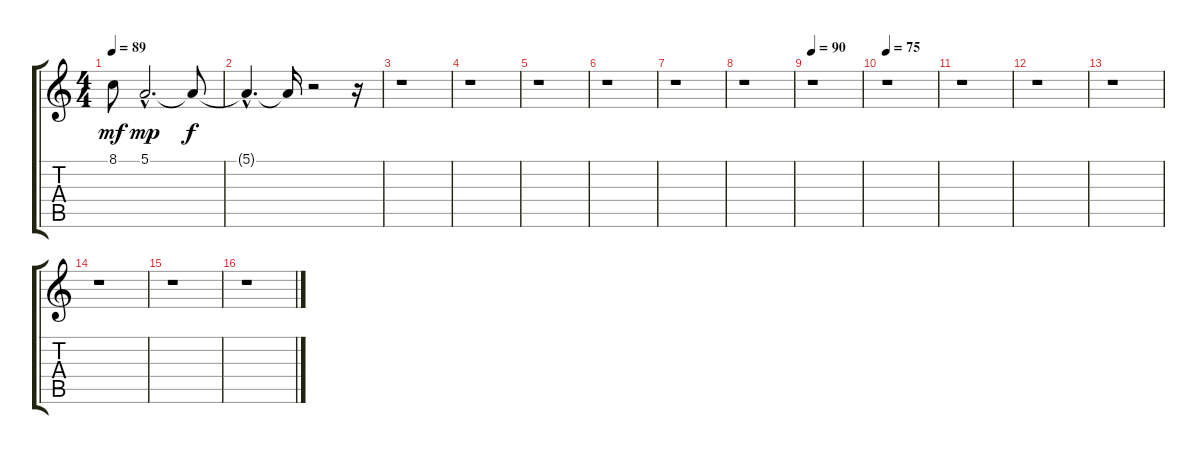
\track "" {instrument brightacousticpiano}
\staff {score tabs}
\tuning (E4 B3 G3 D3 A2 E2) {hide}
\ts (4 4)
\tempo 89
\clef g2
\ks c
8.1.8{dy mf} 5.1{hac}.2{d dy mp} 5.1{t}.8{dy f} |
5.1{hac t}.4{d} 5.1{t}.16 r.2 r.16 |
r.1 |
r.1 |
r.1 |
r.1 |
r.1 |
r.1 |
\tempo 90
r.1 |
\tempo 75
r.1 |
r.1 |
r.1 |
r.1 |
r.1 |
r.1 |
r.1
